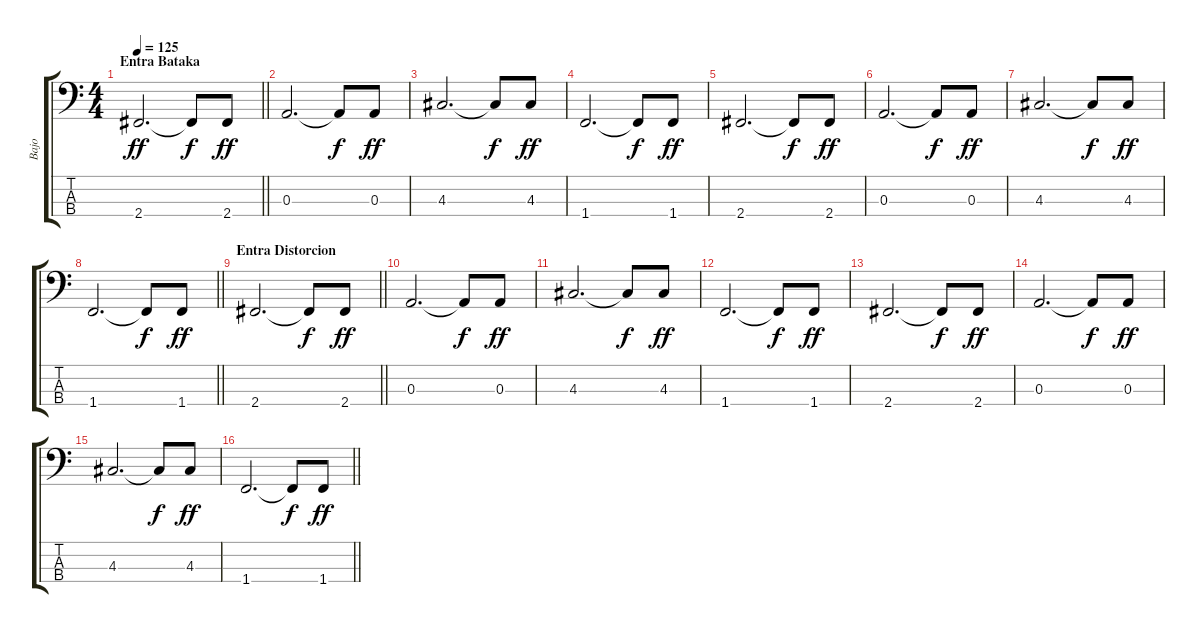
\track ("Bajo" "Bajo") {instrument electricbassfinger}
\staff {score tabs}
\tuning (G2 D2 A1 E1) {hide}
\ts (4 4)
\section ("" "Entra Bataka")
\tempo 125
\clef f4
\barLineRight lightlight
\ks c
2.4.2{d dy ff} 2.4{t}.8{dy f} 2.4.8{dy ff} |
0.3.2{d} 0.3{t}.8{dy f} 0.3.8{dy ff} |
4.3.2{d} 4.3{t}.8{dy f} 4.3.8{dy ff} |
1.4.2{d} 1.4{t}.8{dy f} 1.4.8{dy ff} |
2.4.2{d} 2.4{t}.8{dy f} 2.4.8{dy ff} |
0.3.2{d} 0.3{t}.8{dy f} 0.3.8{dy ff} |
4.3.2{d} 4.3{t}.8{dy f} 4.3.8{dy ff} |
\barLineRight lightlight
1.4.2{d} 1.4{t}.8{dy f} 1.4.8{dy ff} |
\section ("" "Entra Distorcion")
\barLineRight lightlight
2.4.2{d} 2.4{t}.8{dy f} 2.4.8{dy ff} |
0.3.2{d} 0.3{t}.8{dy f} 0.3.8{dy ff} |
4.3.2{d} 4.3{t}.8{dy f} 4.3.8{dy ff} |
1.4.2{d} 1.4{t}.8{dy f} 1.4.8{dy ff} |
2.4.2{d} 2.4{t}.8{dy f} 2.4.8{dy ff} |
0.3.2{d} 0.3{t}.8{dy f} 0.3.8{dy ff} |
4.3.2{d} 4.3{t}.8{dy f} 4.3.8{dy ff} |
\barLineRight lightlight
1.4.2{d} 1.4{t}.8{dy f} 1.4.8{dy ff}
